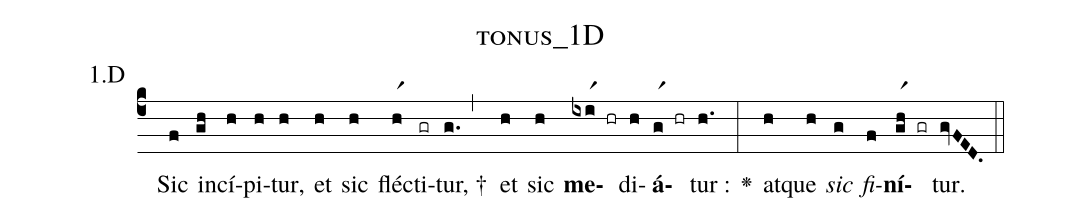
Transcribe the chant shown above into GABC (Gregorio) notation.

name: tonus_1D;
annotation: 1.D;
%%
(c4) ~() Sic(f) in(gh)cí(h)pi(h)tur,(h) et(h) sic(h) fléc(hr1)ti(gr)tur, †(g.,) et(h) sic(h) <b>me</b>(ixir1 hr)di(h)<b>á</b>(gr1 hr)tur :(h.) <v>\greheightstar</v>(:) at(h)que(h) <i>sic</i>(g) <i>fi</i>(f)<b>ní</b>(ghr1 gr)tur.(gvFED.) (::)


%E(h) u(h) o(g) u(f) a(gh) e.(gvFED.) (::)
